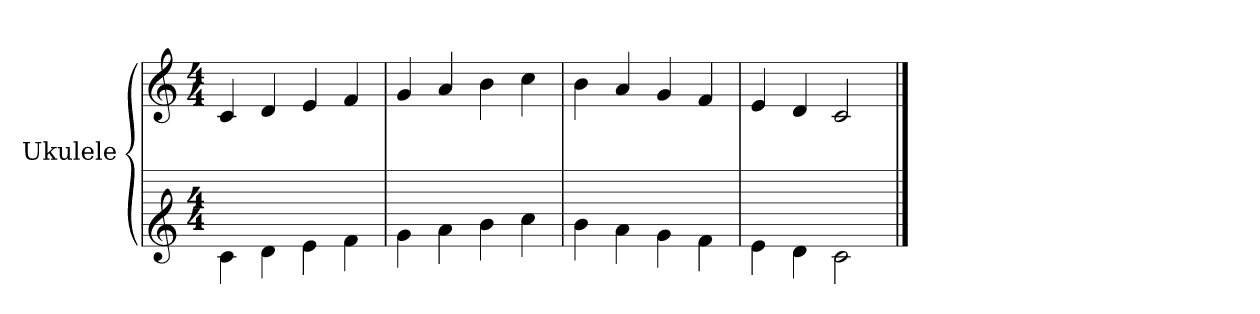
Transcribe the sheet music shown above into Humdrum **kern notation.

**kern	**kern
*part1	*part1
*staff2	*staff1
*I"Ukulele	*
*I'Uk.	*
*stria8	*
*	*clefG2
*k[]	*k[]
*M4/4	*M4/4
=1	=1
4c\	4c/
4d\	4d/
4e\	4e/
4f\	4f/
=2	=2
4g\	4g/
4a\	4a/
4b\	4b\
4cc\	4cc\
=3	=3
4b\	4b\
4a\	4a/
4g\	4g/
4f\	4f/
=4	=4
4e\	4e/
4d\	4d/
2c\	2c/
==	==
*-	*-
